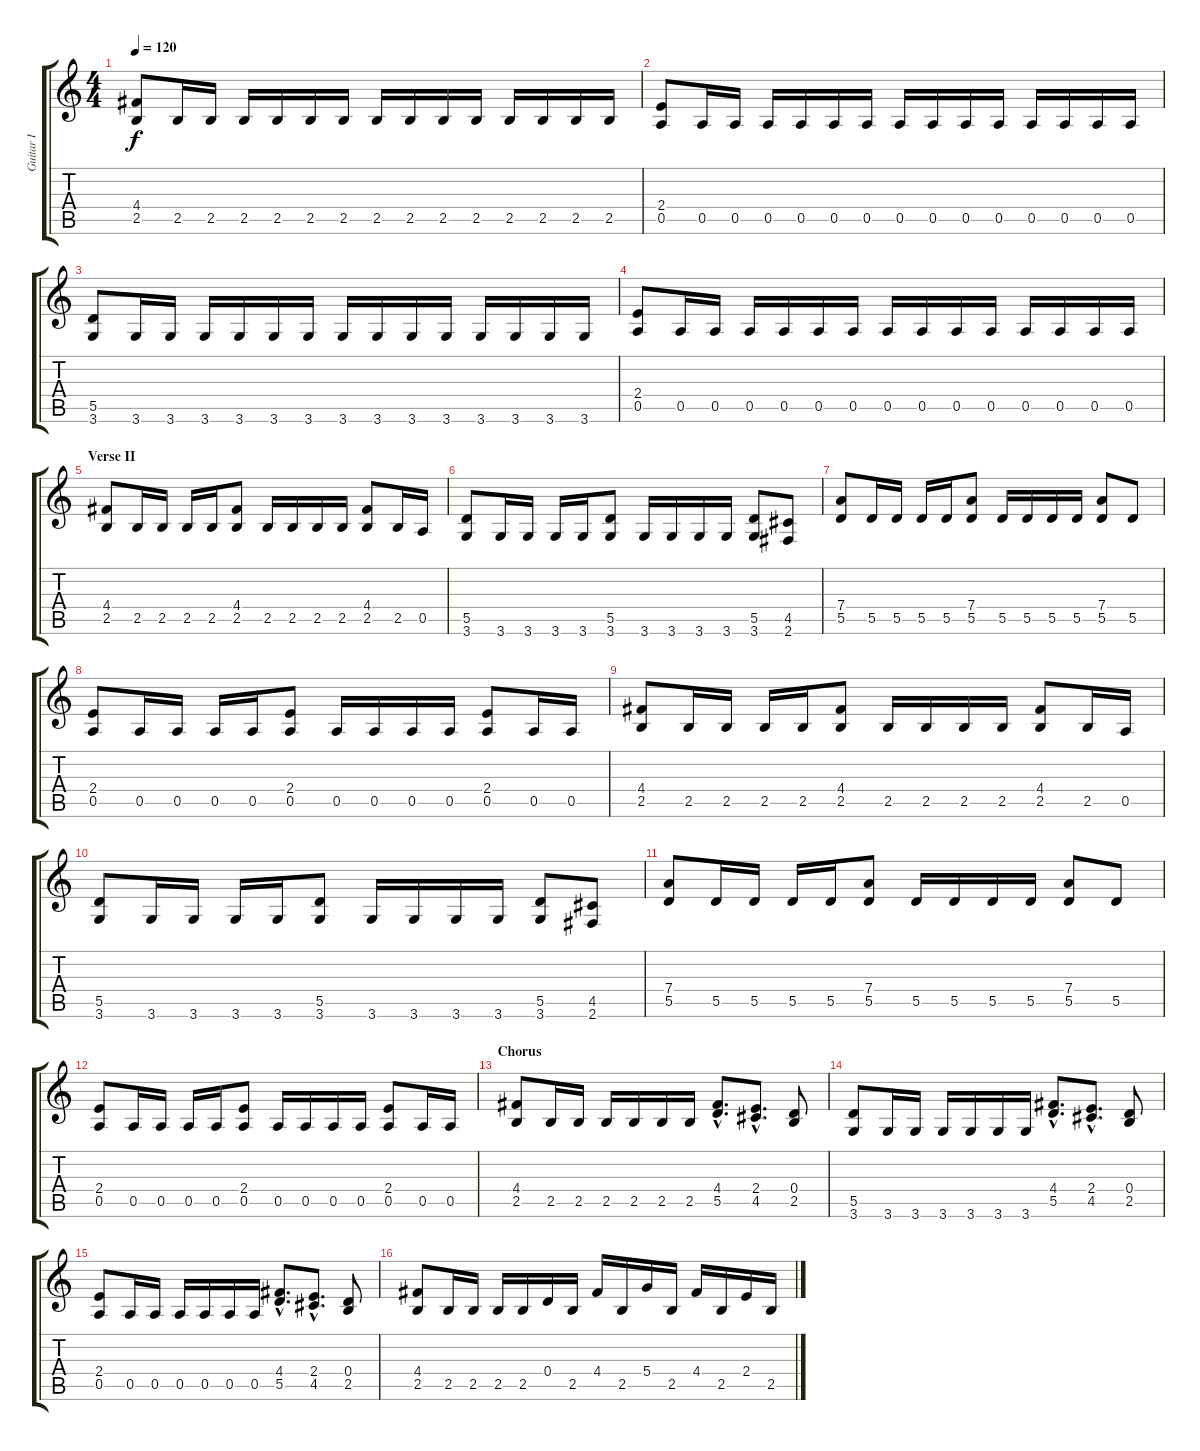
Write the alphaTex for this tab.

\track ("Guitar I" "Guitar I") {instrument distortionguitar}
\staff {score tabs}
\tuning (E4 B3 G3 D3 A2 E2) {hide}
\ts (4 4)
\tempo 120
\clef g2
\ks c
(4.4 2.5).8{dy f} 2.5.16 2.5.16 2.5.16 2.5.16 2.5.16 2.5.16 2.5.16 2.5.16 2.5.16 2.5.16 2.5.16 2.5.16 2.5.16 2.5.16 |
(2.4 0.5).8 0.5.16 0.5.16 0.5.16 0.5.16 0.5.16 0.5.16 0.5.16 0.5.16 0.5.16 0.5.16 0.5.16 0.5.16 0.5.16 0.5.16 |
(5.5 3.6).8 3.6.16 3.6.16 3.6.16 3.6.16 3.6.16 3.6.16 3.6.16 3.6.16 3.6.16 3.6.16 3.6.16 3.6.16 3.6.16 3.6.16 |
(2.4 0.5).8 0.5.16 0.5.16 0.5.16 0.5.16 0.5.16 0.5.16 0.5.16 0.5.16 0.5.16 0.5.16 0.5.16 0.5.16 0.5.16 0.5.16 |
\section ("" "Verse II")
(4.4 2.5).8 2.5.16 2.5.16 2.5.16 2.5.16 (4.4 2.5).8 2.5.16 2.5.16 2.5.16 2.5.16 (4.4 2.5).8 2.5.16 0.5.16 |
(5.5 3.6).8 3.6.16 3.6.16 3.6.16 3.6.16 (5.5 3.6).8 3.6.16 3.6.16 3.6.16 3.6.16 (5.5 3.6).8 (4.5 2.6).8 |
(7.4 5.5).8 5.5.16 5.5.16 5.5.16 5.5.16 (7.4 5.5).8 5.5.16 5.5.16 5.5.16 5.5.16 (7.4 5.5).8 5.5.8 |
(2.4 0.5).8 0.5.16 0.5.16 0.5.16 0.5.16 (2.4 0.5).8 0.5.16 0.5.16 0.5.16 0.5.16 (2.4 0.5).8 0.5.16 0.5.16 |
(4.4 2.5).8 2.5.16 2.5.16 2.5.16 2.5.16 (4.4 2.5).8 2.5.16 2.5.16 2.5.16 2.5.16 (4.4 2.5).8 2.5.16 0.5.16 |
(5.5 3.6).8 3.6.16 3.6.16 3.6.16 3.6.16 (5.5 3.6).8 3.6.16 3.6.16 3.6.16 3.6.16 (5.5 3.6).8 (4.5 2.6).8 |
(7.4 5.5).8 5.5.16 5.5.16 5.5.16 5.5.16 (7.4 5.5).8 5.5.16 5.5.16 5.5.16 5.5.16 (7.4 5.5).8 5.5.8 |
(2.4 0.5).8 0.5.16 0.5.16 0.5.16 0.5.16 (2.4 0.5).8 0.5.16 0.5.16 0.5.16 0.5.16 (2.4 0.5).8 0.5.16 0.5.16 |
\section ("" "Chorus")
(4.4 2.5).8 2.5.16 2.5.16 2.5.16 2.5.16 2.5.16 2.5.16 (4.4{hac} 5.5{hac}).8{d} (2.4{hac} 4.5{hac}).8{d} (0.4 2.5).8 |
(5.5 3.6).8 3.6.16 3.6.16 3.6.16 3.6.16 3.6.16 3.6.16 (4.4{hac} 5.5{hac}).8{d} (2.4{hac} 4.5{hac}).8{d} (0.4 2.5).8 |
(2.4 0.5).8 0.5.16 0.5.16 0.5.16 0.5.16 0.5.16 0.5.16 (4.4{hac} 5.5{hac}).8{d} (2.4{hac} 4.5{hac}).8{d} (0.4 2.5).8 |
(4.4 2.5).8 2.5.16 2.5.16 2.5.16 2.5.16 0.4.16 2.5.16 4.4.16 2.5.16 5.4.16 2.5.16 4.4.16 2.5.16 2.4.16 2.5.16
